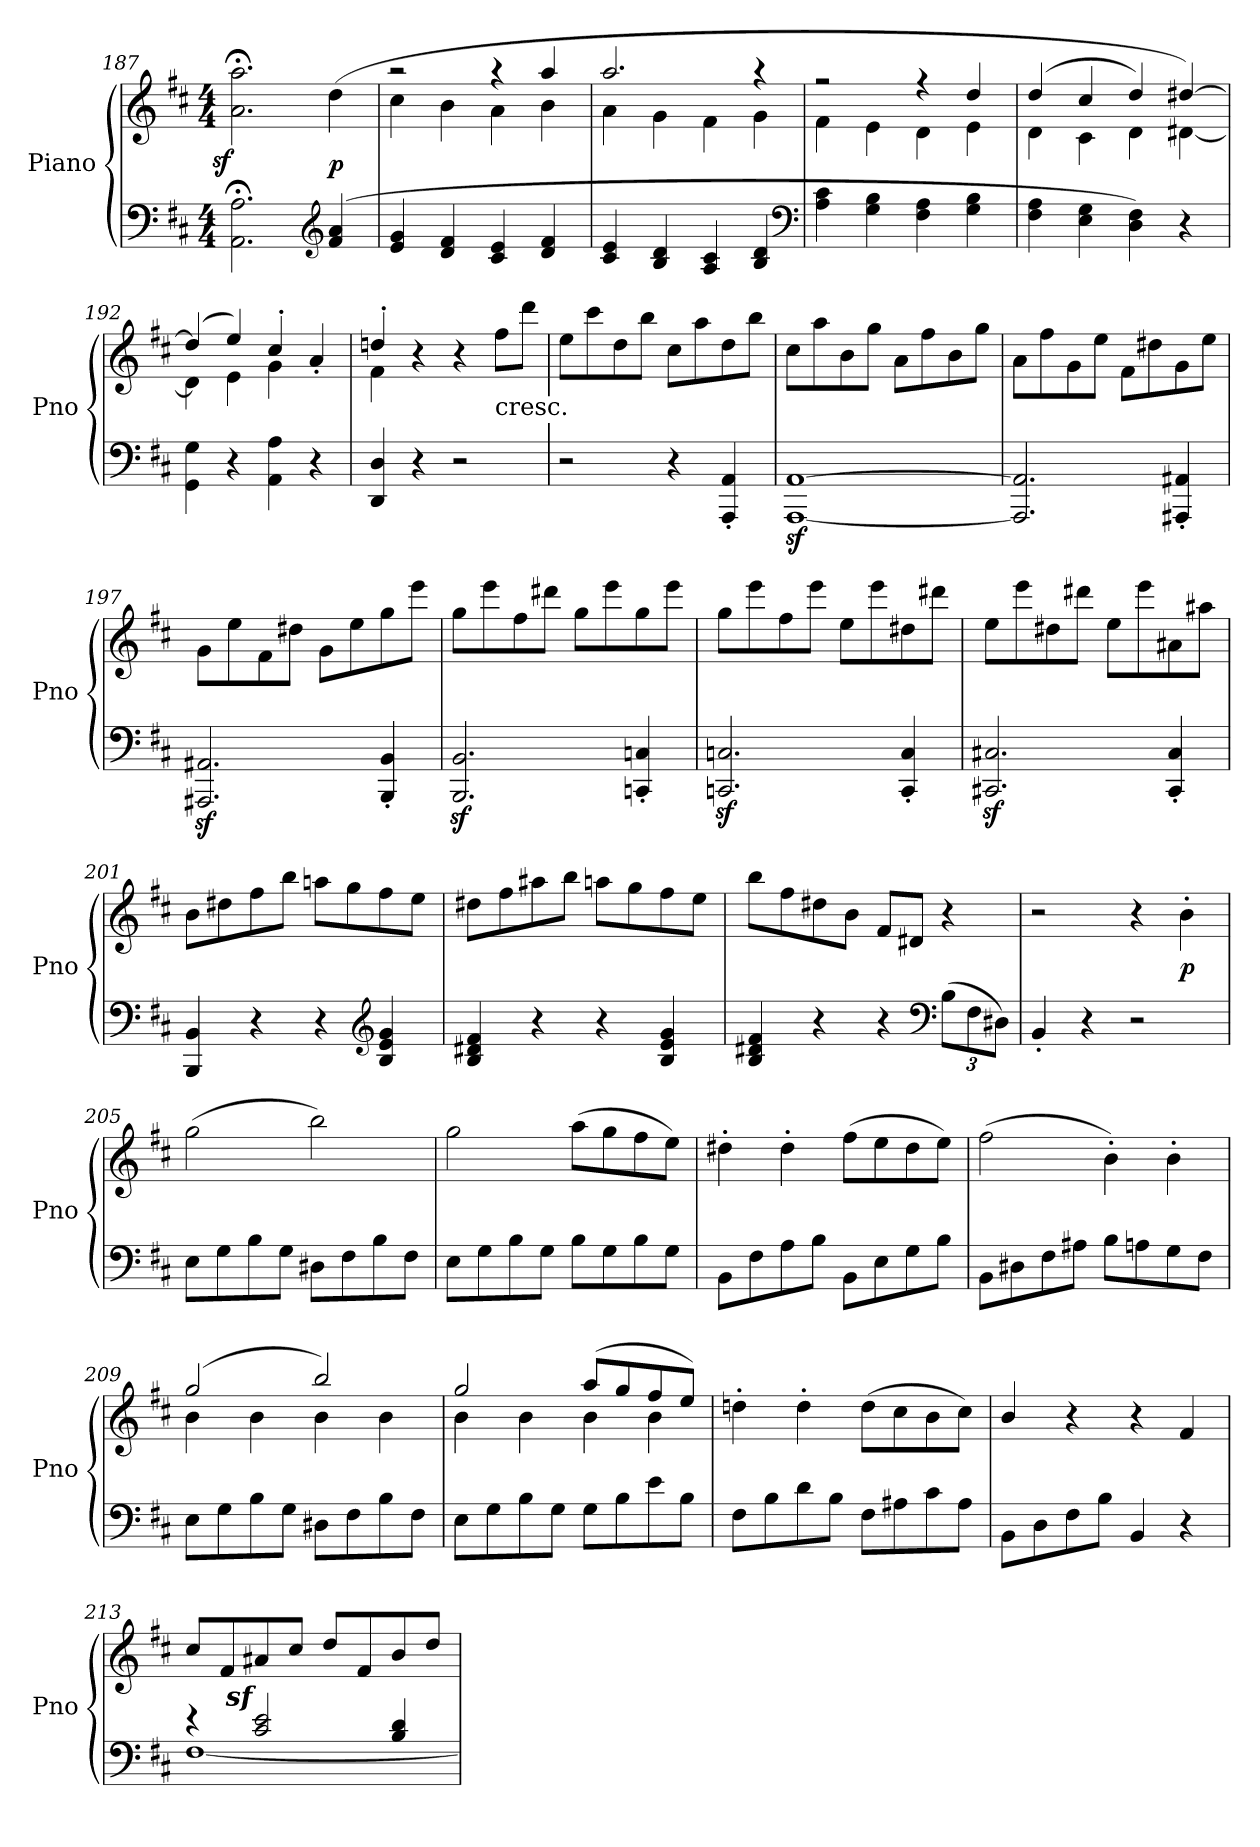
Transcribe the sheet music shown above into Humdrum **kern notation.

**kern	**kern	**dynam
*part1	*part1	*part1
*staff2	*staff1	*staff1/2
*I"Piano	*	*
*I'Pno	*	*
*clefF4	*clefG2	*
*k[f#c#]	*k[f#c#]	*
*M4/4	*M4/4	*
=187	=187	=187
!	!	!LO:DY:rj
2.AA;< 2.A;<	2.a;< 2.aa;<	sf
*clefG2	*	*
(<4f# 4a	(<4dd	p
=188	=188	=188
*	*^	*
4e 4g	2r	4cc#	.
4d 4f#	.	4b	.
4c# 4e	4raa	4a	.
4d 4f#	4aa	4b	.
=189	=189	=189	=189
4c# 4e	2.aa	4a	.
4B 4d	.	4g	.
4A 4c#	.	4f#	.
4B 4d	4raa	4g	.
*clefF4	*	*	*
=190	=190	=190	=190
4A 4c#	2rff	4f#	.
4G 4B	.	4e	.
4F# 4A	4rff	4d	.
4G 4B	4dd	4e	.
=191	=191	=191	=191
4F# 4A	(4dd	4d	.
4E 4G	4cc#	4c#	.
4D 4F#)	4dd)	4d	.
4r	[4dd#X	[4d#X)	.
=192	=192	=192	=192
4GG\ 4G\	(4dd#]	4d#]	.
4r	4ee)	4e	.
4AA 4A	4cc#'	4g	.
4r	4a'>	4ryy	.
=193	=193	=193	=193
4DD 4D	4ddn'	4f#	.
4r	2.ryy	4r	.
2r	.	4r	.
!	!	!LO:TX:c:t=cresc.	!
.	.	8ff#L	.
.	.	8dddJ	.
*	*v	*v	*
=194	=194	=194
2r	8eeL	.
.	8ccc#	.
.	8dd	.
.	8bbJ	.
4r	8cc#L	.
.	8aa	.
4AAA' 4AA'	8dd	.
.	8bbJ	.
=195	=195	=195
[1AAAz [1AAz	8cc#L	.
.	8aa	.
.	8b	.
.	8ggJ	.
.	8aL	.
.	8ff#	.
.	8b	.
.	8ggJ	.
=196	=196	=196
2.AAA] 2.AA]	8aL	.
.	8ff#	.
.	8g	.
.	8eeJ	.
.	8f#L	.
.	8dd#X	.
4AAA#X' 4AA#X'	8g	.
.	8eeJ	.
=197	=197	=197
2.AAA#Xz 2.AA#Xz	8gL	.
.	8ee	.
.	8f#	.
.	8dd#XJ	.
.	8gL	.
.	8ee	.
4BBB' 4BB'	8gg	.
.	8eeeJ	.
=198	=198	=198
2.BBBz 2.BBz	8ggL	.
.	8eee	.
.	8ff#	.
.	8ddd#XJ	.
.	8ggL	.
.	8eee	.
4CCn' 4Cn'	8gg	.
.	8eeeJ	.
=199	=199	=199
2.CCnz 2.Cnz	8ggL	.
.	8eee	.
.	8ff#	.
.	8eeeJ	.
.	8eeL	.
.	8eee	.
4CC' 4C'	8dd#X	.
.	8ddd#XJ	.
=200	=200	=200
2.CC#Xz 2.C#Xz	8eeL	.
.	8eee	.
.	8dd#X	.
.	8ddd#XJ	.
.	8eeL	.
.	8eee	.
4CC#' 4C#'	8a#X	.
.	8aa#XJ	.
=201	=201	=201
4BBB 4BB	8bL	.
.	8dd#X	.
4r	8ff#	.
.	8bbJ	.
4r	8aanL	.
.	8gg	.
*clefG2	*	*
4B 4e 4g	8ff#	.
.	8eeJ	.
=202	=202	=202
4B 4d#X 4f#	8dd#XL	.
.	8ff#	.
4r	8aa#X	.
.	8bbJ	.
4r	8aanL	.
.	8gg	.
4B 4e 4g	8ff#	.
.	8eeJ	.
=203	=203	=203
4B 4d#X 4f#	8bbL	.
.	8ff#	.
4r	8dd#X	.
.	8bJ	.
4r	8f#L	.
.	8d#XJ	.
*clefF4	*	*
(12BL	4r	.
12F#	.	.
12D#XJ)	.	.
=204	=204	=204
4BB'	2r	.
4r	.	.
2r	4r	.
.	4b'	p
=205	=205	=205
8EL	(2gg	.
8G	.	.
8B	.	.
8GJ	.	.
8D#XL	2bb)	.
8F#	.	.
8B	.	.
8F#J	.	.
=206	=206	=206
8EL	2gg	.
8G	.	.
8B	.	.
8GJ	.	.
8BL	(8aaL	.
8G	8gg	.
8B	8ff#	.
8GJ	8eeJ)	.
=207	=207	=207
8BBL	4dd#X'	.
8F#	.	.
8A	4dd#'	.
8BJ	.	.
8BBL	(8ff#L	.
8E	8ee	.
8G	8dd#	.
8BJ	8eeJ)	.
=208	=208	=208
8BBL	(2ff#	.
8D#X	.	.
8F#	.	.
8A#XJ	.	.
8BL	4b')	.
8An	.	.
8G	4b'	.
8F#J	.	.
=209	=209	=209
*	*^	*
8EL	(2gg	4b	.
8G	.	.	.
8B	.	4b	.
8GJ	.	.	.
8D#XL	2bb)	4b	.
8F#	.	.	.
8B	.	4b	.
8F#J	.	.	.
=210	=210	=210	=210
8EL	2gg	4b	.
8G	.	.	.
8B	.	4b	.
8GJ	.	.	.
8GL	(8aaL	4b	.
8B	8gg	.	.
8e	8ff#	4b	.
8BJ	8eeJ)	.	.
*	*v	*v	*
=211	=211	=211
8F#L	4ddn'	.
8B	.	.
8d	4dd'	.
8BJ	.	.
8F#L	(8ddL	.
8A#X	8cc#	.
8c#	8b	.
8A#J	8cc#J)	.
=212	=212	=212
8BBL	4b/	.
8D	.	.
8F#	4r	.
8BJ	.	.
4BB	4r	.
4r	4f#	.
=213	=213	=213
*^	*	*
4r	[1F#	8cc#L	.
.	.	8f#	.
!LO:DY:rj	!	!	!
2c#z> 2ez>	.	8a#X	.
.	.	8cc#J	.
.	.	8ddL	.
.	.	8f#	.
4B 4d	.	8b	.
.	.	8ddJ	.
*v	*v	*	*
=	=	=
*-	*-	*-
